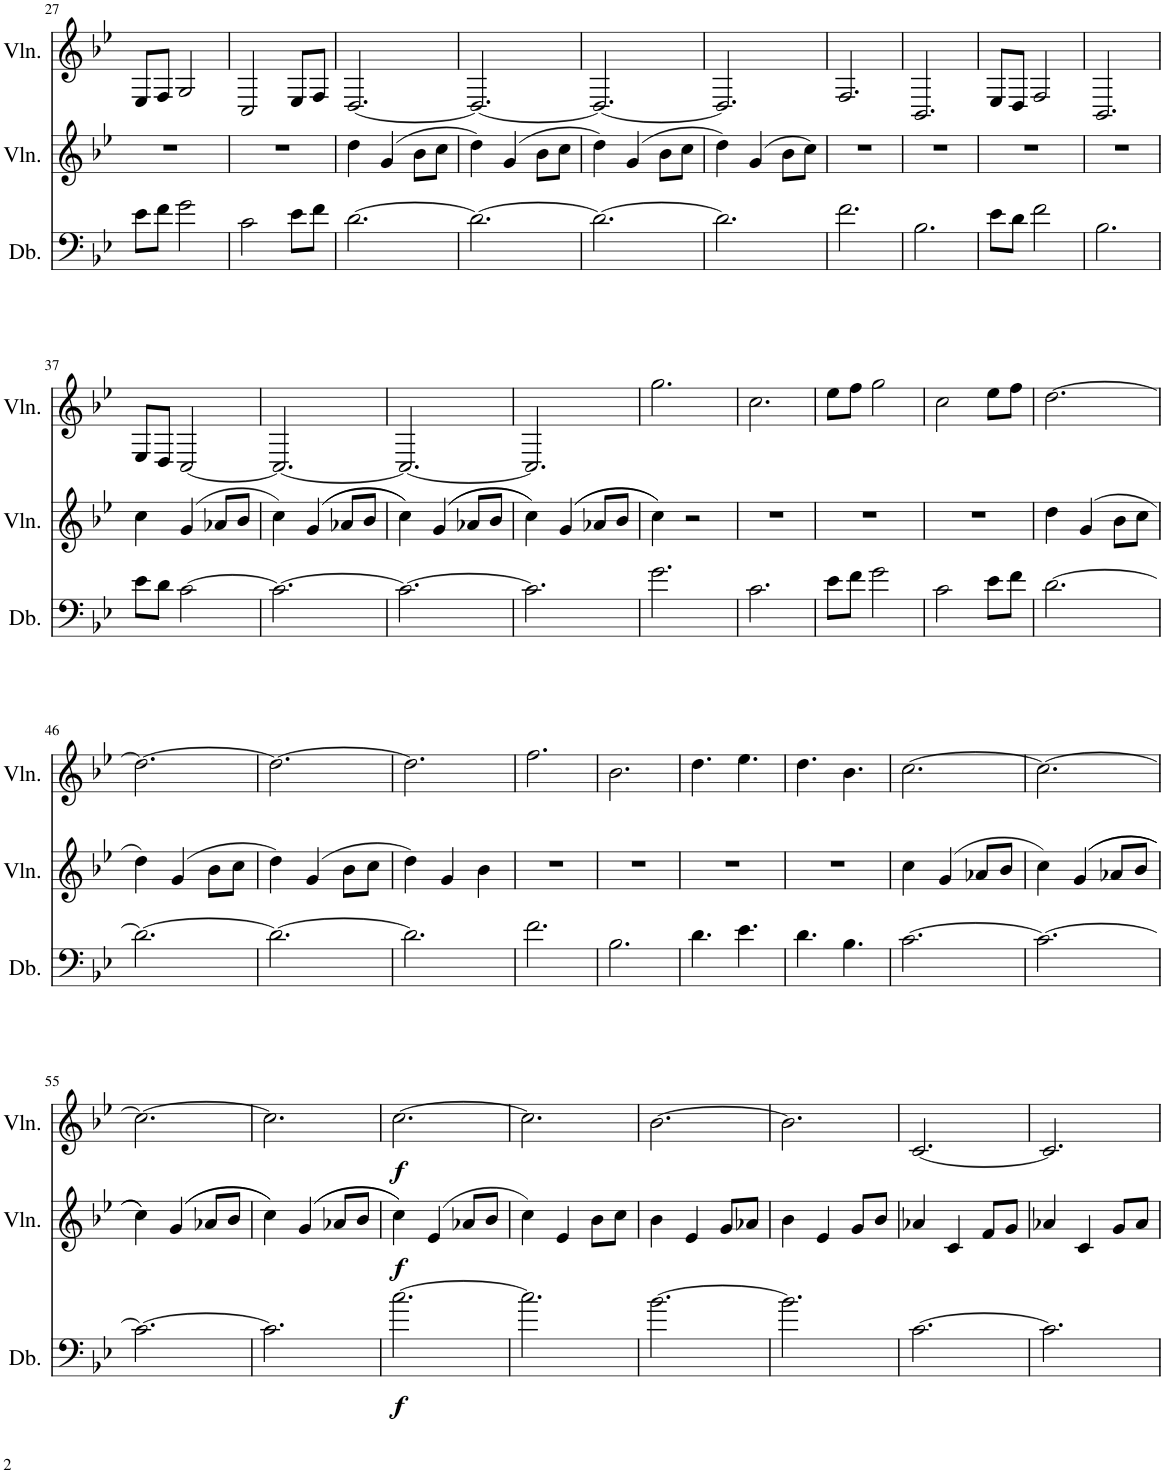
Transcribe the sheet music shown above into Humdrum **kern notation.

**kern	**dynam	**kern	**dynam	**kern	**dynam
*part3	*part3	*part2	*part2	*part1	*part1
*staff3	*staff3	*staff2	*staff2	*staff1	*staff1
*I"Double Bass	*	*I"Violin	*	*I"Violin	*
*I'Db.	*	*I'Vln.	*	*I'Vln.	*
!!LO:PB:g=z
*clefF4	*	*clefG2	*	*clefG2	*
*Trd7c12	*	*	*	*	*
*k[b-e-]	*	*k[b-e-]	*	*k[b-e-]	*
*M3/4	*	*M3/4	*	*M3/4	*
=27	=27	=27	=27	=27	=27
8e-\L	.	2.r	.	8E-/L	.
8f\J	.	.	.	8F/J	.
2g\	.	.	.	2G/	.
=28	=28	=28	=28	=28	=28
2c\	.	2.r	.	2C/	.
8e-\L	.	.	.	8E-/L	.
8f\J	.	.	.	8F/J	.
=29	=29	=29	=29	=29	=29
[2.d\	.	4dd\	.	[2.D/	.
.	.	(4g/	.	.	.
.	.	8b-\L	.	.	.
.	.	8cc\J	.	.	.
=30	=30	=30	=30	=30	=30
2.d\_	.	4dd\)	.	2.D/_	.
.	.	(4g/	.	.	.
.	.	8b-\L	.	.	.
.	.	8cc\J	.	.	.
=31	=31	=31	=31	=31	=31
2.d\_	.	4dd\)	.	2.D/_	.
.	.	(4g/	.	.	.
.	.	8b-\L	.	.	.
.	.	8cc\J	.	.	.
=32	=32	=32	=32	=32	=32
2.d\]	.	4dd\)	.	2.D/]	.
.	.	(4g/	.	.	.
.	.	8b-\L	.	.	.
.	.	8cc\J)	.	.	.
=33	=33	=33	=33	=33	=33
2.f\	.	2.r	.	2.F/	.
=34	=34	=34	=34	=34	=34
2.B-\	.	2.r	.	2.BB-/	.
=35	=35	=35	=35	=35	=35
8e-\L	.	2.r	.	8E-/L	.
8d\J	.	.	.	8D/J	.
2f\	.	.	.	2F/	.
=36	=36	=36	=36	=36	=36
2.B-\	.	2.r	.	2.BB-/	.
!!LO:LB:g=z
=37	=37	=37	=37	=37	=37
8e-\L	.	4cc\	.	8E-/L	.
8d\J	.	.	.	8D/J	.
[2c\	.	(4g/	.	[2C/	.
.	.	8a-X/L	.	.	.
.	.	8b-/J	.	.	.
=38	=38	=38	=38	=38	=38
2.c\_	.	4cc\)	.	2.C/_	.
.	.	((4g/	.	.	.
.	.	8a-X/L	.	.	.
.	.	8b-/J	.	.	.
=39	=39	=39	=39	=39	=39
2.c\_	.	4cc\))	.	2.C/_	.
.	.	((4g/	.	.	.
.	.	8a-X/L	.	.	.
.	.	8b-/J	.	.	.
=40	=40	=40	=40	=40	=40
2.c\]	.	4cc\))	.	2.C/]	.
.	.	((4g/	.	.	.
.	.	8a-X/L	.	.	.
.	.	8b-/J	.	.	.
=41	=41	=41	=41	=41	=41
2.g\	.	4cc\))	.	2.gg\	.
.	.	2r	.	.	.
=42	=42	=42	=42	=42	=42
2.c\	.	2.r	.	2.cc\	.
=43	=43	=43	=43	=43	=43
8e-\L	.	2.r	.	8ee-\L	.
8f\J	.	.	.	8ff\J	.
2g\	.	.	.	2gg\	.
=44	=44	=44	=44	=44	=44
2c\	.	2.r	.	2cc\	.
8e-\L	.	.	.	8ee-\L	.
8f\J	.	.	.	8ff\J	.
=45	=45	=45	=45	=45	=45
[2.d\	.	4dd\	.	[2.dd\	.
.	.	(4g/	.	.	.
.	.	8b-\L	.	.	.
.	.	8cc\J	.	.	.
!!LO:LB:g=z
=46	=46	=46	=46	=46	=46
2.d\_	.	4dd\)	.	2.dd\_	.
.	.	(4g/	.	.	.
.	.	8b-\L	.	.	.
.	.	8cc\J	.	.	.
=47	=47	=47	=47	=47	=47
2.d\_	.	4dd\)	.	2.dd\_	.
.	.	(4g/	.	.	.
.	.	8b-\L	.	.	.
.	.	8cc\J	.	.	.
=48	=48	=48	=48	=48	=48
2.d\]	.	4dd\)	.	2.dd\]	.
.	.	4g/	.	.	.
.	.	4b-\	.	.	.
=49	=49	=49	=49	=49	=49
2.f\	.	2.r	.	2.ff\	.
=50	=50	=50	=50	=50	=50
2.B-\	.	2.r	.	2.b-\	.
=51	=51	=51	=51	=51	=51
4.d\	.	2.r	.	4.dd\	.
4.e-\	.	.	.	4.ee-\	.
=52	=52	=52	=52	=52	=52
4.d\	.	2.r	.	4.dd\	.
4.B-\	.	.	.	4.b-\	.
=53	=53	=53	=53	=53	=53
[2.c\	.	4cc\	.	[2.cc\	.
.	.	(4g/	.	.	.
.	.	8a-X/L	.	.	.
.	.	8b-/J	.	.	.
=54	=54	=54	=54	=54	=54
2.c\_	.	4cc\)	.	2.cc\_	.
.	.	((4g/	.	.	.
.	.	8a-X/L	.	.	.
.	.	8b-/J	.	.	.
!!LO:LB:g=z
=55	=55	=55	=55	=55	=55
2.c\_	.	4cc\))	.	2.cc\_	.
.	.	((4g/	.	.	.
.	.	8a-X/L	.	.	.
.	.	8b-/J	.	.	.
=56	=56	=56	=56	=56	=56
2.c\]	.	4cc\))	.	2.cc\]	.
.	.	((4g/	.	.	.
.	.	8a-X/L	.	.	.
.	.	8b-/J	.	.	.
=57	=57	=57	=57	=57	=57
!	!LO:DY:b	!	!LO:DY:b	!	!LO:DY:b
[2.cc\	f	4cc\))	f	[2.cc\	f
.	.	(4e-/	.	.	.
.	.	8a-X/L	.	.	.
.	.	8b-/J	.	.	.
=58	=58	=58	=58	=58	=58
2.cc\]	.	4cc\)	.	2.cc\]	.
.	.	4e-/	.	.	.
.	.	8b-\L	.	.	.
.	.	8cc\J	.	.	.
=59	=59	=59	=59	=59	=59
[2.b-\	.	4b-\	.	[2.b-\	.
.	.	4e-/	.	.	.
.	.	8g/L	.	.	.
.	.	8a-X/J	.	.	.
=60	=60	=60	=60	=60	=60
2.b-\]	.	4b-\	.	2.b-\]	.
.	.	4e-/	.	.	.
.	.	8g/L	.	.	.
.	.	8b-/J	.	.	.
=61	=61	=61	=61	=61	=61
[2.c\	.	4a-X/	.	[2.c/	.
.	.	4c/	.	.	.
.	.	8f/L	.	.	.
.	.	8g/J	.	.	.
=62	=62	=62	=62	=62	=62
2.c\]	.	4a-X/	.	2.c/]	.
.	.	4c/	.	.	.
.	.	8g/L	.	.	.
.	.	8a-/J	.	.	.
=	=	=	=	=	=
*-	*-	*-	*-	*-	*-
